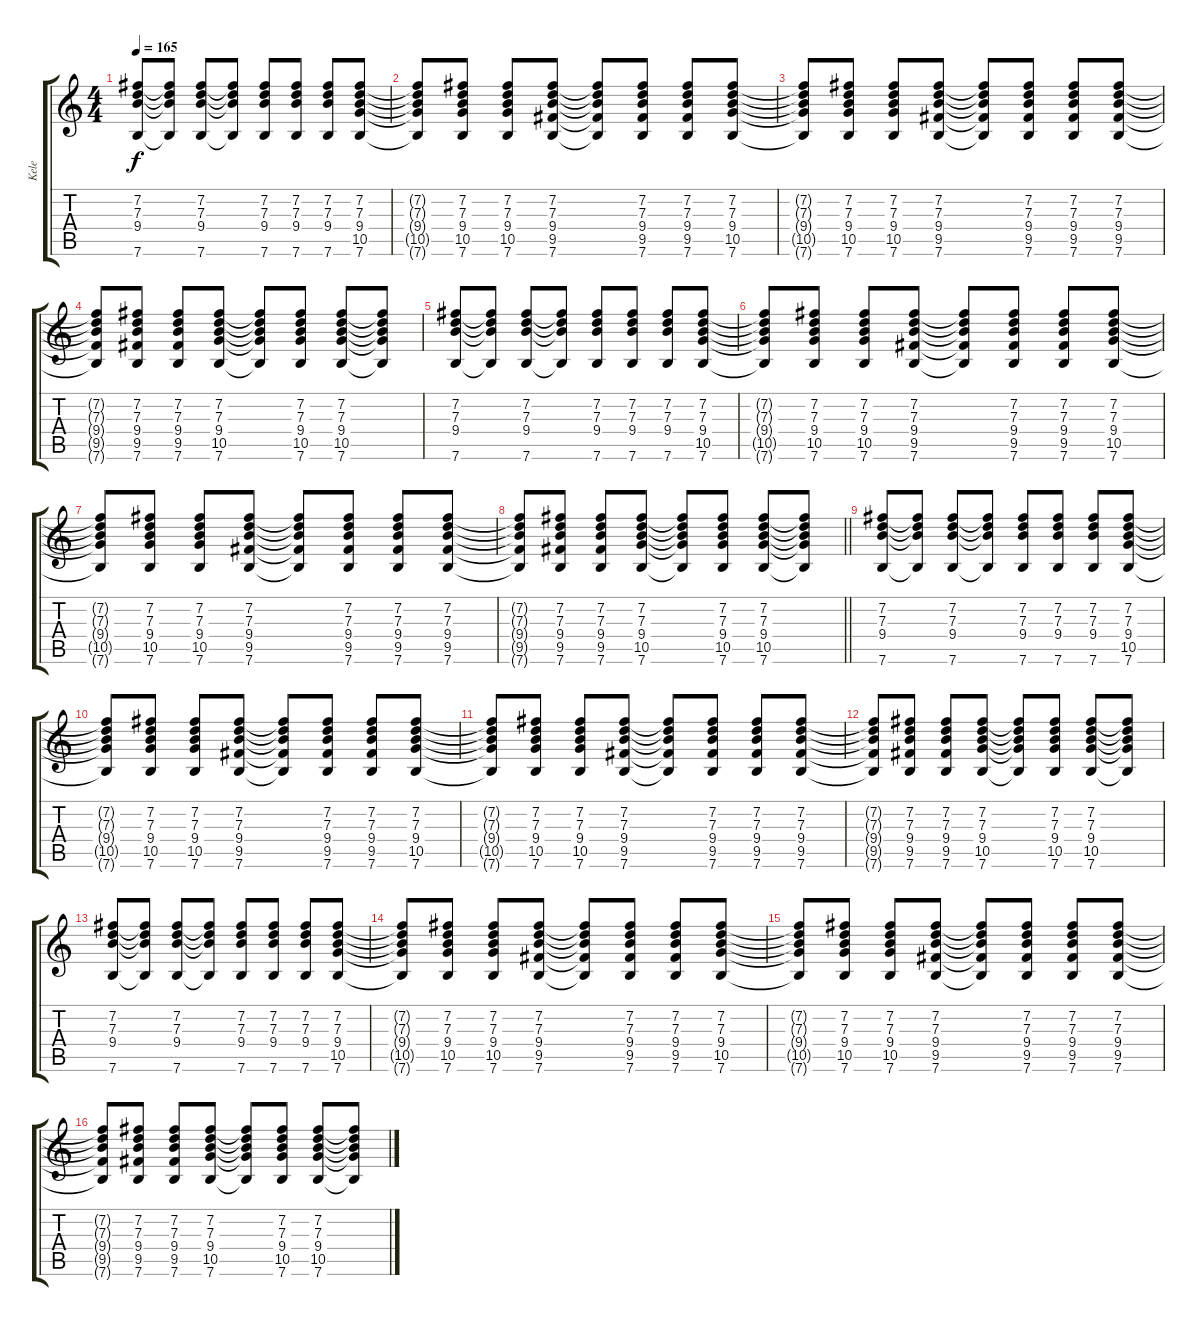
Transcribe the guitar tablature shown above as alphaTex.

\track ("Kele" "Kele") {instrument acousticguitarnylon}
\staff {score tabs}
\tuning (E4 B3 G3 D3 A2 E2) {hide}
\ts (4 4)
\tempo 165
\clef g2
\ks c
(7.2 7.3 9.4 7.6).8{dy f} (7.2{t} 7.3{t} 9.4{t} 7.6{t}).8 (7.2 7.3 9.4 7.6).8 (7.2{t} 7.3{t} 9.4{t} 7.6{t}).8 (7.2 7.3 9.4 7.6).8 (7.2 7.3 9.4 7.6).8 (7.2 7.3 9.4 7.6).8 (7.2 7.3 9.4 10.5 7.6).8 |
(7.2{t} 7.3{t} 9.4{t} 10.5{t} 7.6{t}).8 (7.2 7.3 9.4 10.5 7.6).8 (7.2 7.3 9.4 10.5 7.6).8 (7.2 7.3 9.4 9.5 7.6).8 (7.2{t} 7.3{t} 9.4{t} 9.5{t} 7.6{t}).8 (7.2 7.3 9.4 9.5 7.6).8 (7.2 7.3 9.4 9.5 7.6).8 (7.2 7.3 9.4 10.5 7.6).8 |
(7.2{t} 7.3{t} 9.4{t} 10.5{t} 7.6{t}).8 (7.2 7.3 9.4 10.5 7.6).8 (7.2 7.3 9.4 10.5 7.6).8 (7.2 7.3 9.4 9.5 7.6).8 (7.2{t} 7.3{t} 9.4{t} 9.5{t} 7.6{t}).8 (7.2 7.3 9.4 9.5 7.6).8 (7.2 7.3 9.4 9.5 7.6).8 (7.2 7.3 9.4 9.5 7.6).8 |
(7.2{t} 7.3{t} 9.4{t} 9.5{t} 7.6{t}).8 (7.2 7.3 9.4 9.5 7.6).8 (7.2 7.3 9.4 9.5 7.6).8 (7.2 7.3 9.4 10.5 7.6).8 (7.2{t} 7.3{t} 9.4{t} 10.5{t} 7.6{t}).8 (7.2 7.3 9.4 10.5 7.6).8 (7.2 7.3 9.4 10.5 7.6).8 (7.2{t} 7.3{t} 9.4{t} 10.5{t} 7.6{t}).8 |
(7.2 7.3 9.4 7.6).8 (7.2{t} 7.3{t} 9.4{t} 7.6{t}).8 (7.2 7.3 9.4 7.6).8 (7.2{t} 7.3{t} 9.4{t} 7.6{t}).8 (7.2 7.3 9.4 7.6).8 (7.2 7.3 9.4 7.6).8 (7.2 7.3 9.4 7.6).8 (7.2 7.3 9.4 10.5 7.6).8 |
(7.2{t} 7.3{t} 9.4{t} 10.5{t} 7.6{t}).8 (7.2 7.3 9.4 10.5 7.6).8 (7.2 7.3 9.4 10.5 7.6).8 (7.2 7.3 9.4 9.5 7.6).8 (7.2{t} 7.3{t} 9.4{t} 9.5{t} 7.6{t}).8 (7.2 7.3 9.4 9.5 7.6).8 (7.2 7.3 9.4 9.5 7.6).8 (7.2 7.3 9.4 10.5 7.6).8 |
(7.2{t} 7.3{t} 9.4{t} 10.5{t} 7.6{t}).8 (7.2 7.3 9.4 10.5 7.6).8 (7.2 7.3 9.4 10.5 7.6).8 (7.2 7.3 9.4 9.5 7.6).8 (7.2{t} 7.3{t} 9.4{t} 9.5{t} 7.6{t}).8 (7.2 7.3 9.4 9.5 7.6).8 (7.2 7.3 9.4 9.5 7.6).8 (7.2 7.3 9.4 9.5 7.6).8 |
\barLineRight lightlight
(7.2{t} 7.3{t} 9.4{t} 9.5{t} 7.6{t}).8 (7.2 7.3 9.4 9.5 7.6).8 (7.2 7.3 9.4 9.5 7.6).8 (7.2 7.3 9.4 10.5 7.6).8 (7.2{t} 7.3{t} 9.4{t} 10.5{t} 7.6{t}).8 (7.2 7.3 9.4 10.5 7.6).8 (7.2 7.3 9.4 10.5 7.6).8 (7.2{t} 7.3{t} 9.4{t} 10.5{t} 7.6{t}).8 |
(7.2 7.3 9.4 7.6).8 (7.2{t} 7.3{t} 9.4{t} 7.6{t}).8 (7.2 7.3 9.4 7.6).8 (7.2{t} 7.3{t} 9.4{t} 7.6{t}).8 (7.2 7.3 9.4 7.6).8 (7.2 7.3 9.4 7.6).8 (7.2 7.3 9.4 7.6).8 (7.2 7.3 9.4 10.5 7.6).8 |
(7.2{t} 7.3{t} 9.4{t} 10.5{t} 7.6{t}).8 (7.2 7.3 9.4 10.5 7.6).8 (7.2 7.3 9.4 10.5 7.6).8 (7.2 7.3 9.4 9.5 7.6).8 (7.2{t} 7.3{t} 9.4{t} 9.5{t} 7.6{t}).8 (7.2 7.3 9.4 9.5 7.6).8 (7.2 7.3 9.4 9.5 7.6).8 (7.2 7.3 9.4 10.5 7.6).8 |
(7.2{t} 7.3{t} 9.4{t} 10.5{t} 7.6{t}).8 (7.2 7.3 9.4 10.5 7.6).8 (7.2 7.3 9.4 10.5 7.6).8 (7.2 7.3 9.4 9.5 7.6).8 (7.2{t} 7.3{t} 9.4{t} 9.5{t} 7.6{t}).8 (7.2 7.3 9.4 9.5 7.6).8 (7.2 7.3 9.4 9.5 7.6).8 (7.2 7.3 9.4 9.5 7.6).8 |
(7.2{t} 7.3{t} 9.4{t} 9.5{t} 7.6{t}).8 (7.2 7.3 9.4 9.5 7.6).8 (7.2 7.3 9.4 9.5 7.6).8 (7.2 7.3 9.4 10.5 7.6).8 (7.2{t} 7.3{t} 9.4{t} 10.5{t} 7.6{t}).8 (7.2 7.3 9.4 10.5 7.6).8 (7.2 7.3 9.4 10.5 7.6).8 (7.2{t} 7.3{t} 9.4{t} 10.5{t} 7.6{t}).8 |
(7.2 7.3 9.4 7.6).8 (7.2{t} 7.3{t} 9.4{t} 7.6{t}).8 (7.2 7.3 9.4 7.6).8 (7.2{t} 7.3{t} 9.4{t} 7.6{t}).8 (7.2 7.3 9.4 7.6).8 (7.2 7.3 9.4 7.6).8 (7.2 7.3 9.4 7.6).8 (7.2 7.3 9.4 10.5 7.6).8 |
(7.2{t} 7.3{t} 9.4{t} 10.5{t} 7.6{t}).8 (7.2 7.3 9.4 10.5 7.6).8 (7.2 7.3 9.4 10.5 7.6).8 (7.2 7.3 9.4 9.5 7.6).8 (7.2{t} 7.3{t} 9.4{t} 9.5{t} 7.6{t}).8 (7.2 7.3 9.4 9.5 7.6).8 (7.2 7.3 9.4 9.5 7.6).8 (7.2 7.3 9.4 10.5 7.6).8 |
(7.2{t} 7.3{t} 9.4{t} 10.5{t} 7.6{t}).8 (7.2 7.3 9.4 10.5 7.6).8 (7.2 7.3 9.4 10.5 7.6).8 (7.2 7.3 9.4 9.5 7.6).8 (7.2{t} 7.3{t} 9.4{t} 9.5{t} 7.6{t}).8 (7.2 7.3 9.4 9.5 7.6).8 (7.2 7.3 9.4 9.5 7.6).8 (7.2 7.3 9.4 9.5 7.6).8 |
(7.2{t} 7.3{t} 9.4{t} 9.5{t} 7.6{t}).8 (7.2 7.3 9.4 9.5 7.6).8 (7.2 7.3 9.4 9.5 7.6).8 (7.2 7.3 9.4 10.5 7.6).8 (7.2{t} 7.3{t} 9.4{t} 10.5{t} 7.6{t}).8 (7.2 7.3 9.4 10.5 7.6).8 (7.2 7.3 9.4 10.5 7.6).8 (7.2{t} 7.3{t} 9.4{t} 10.5{t} 7.6{t}).8
